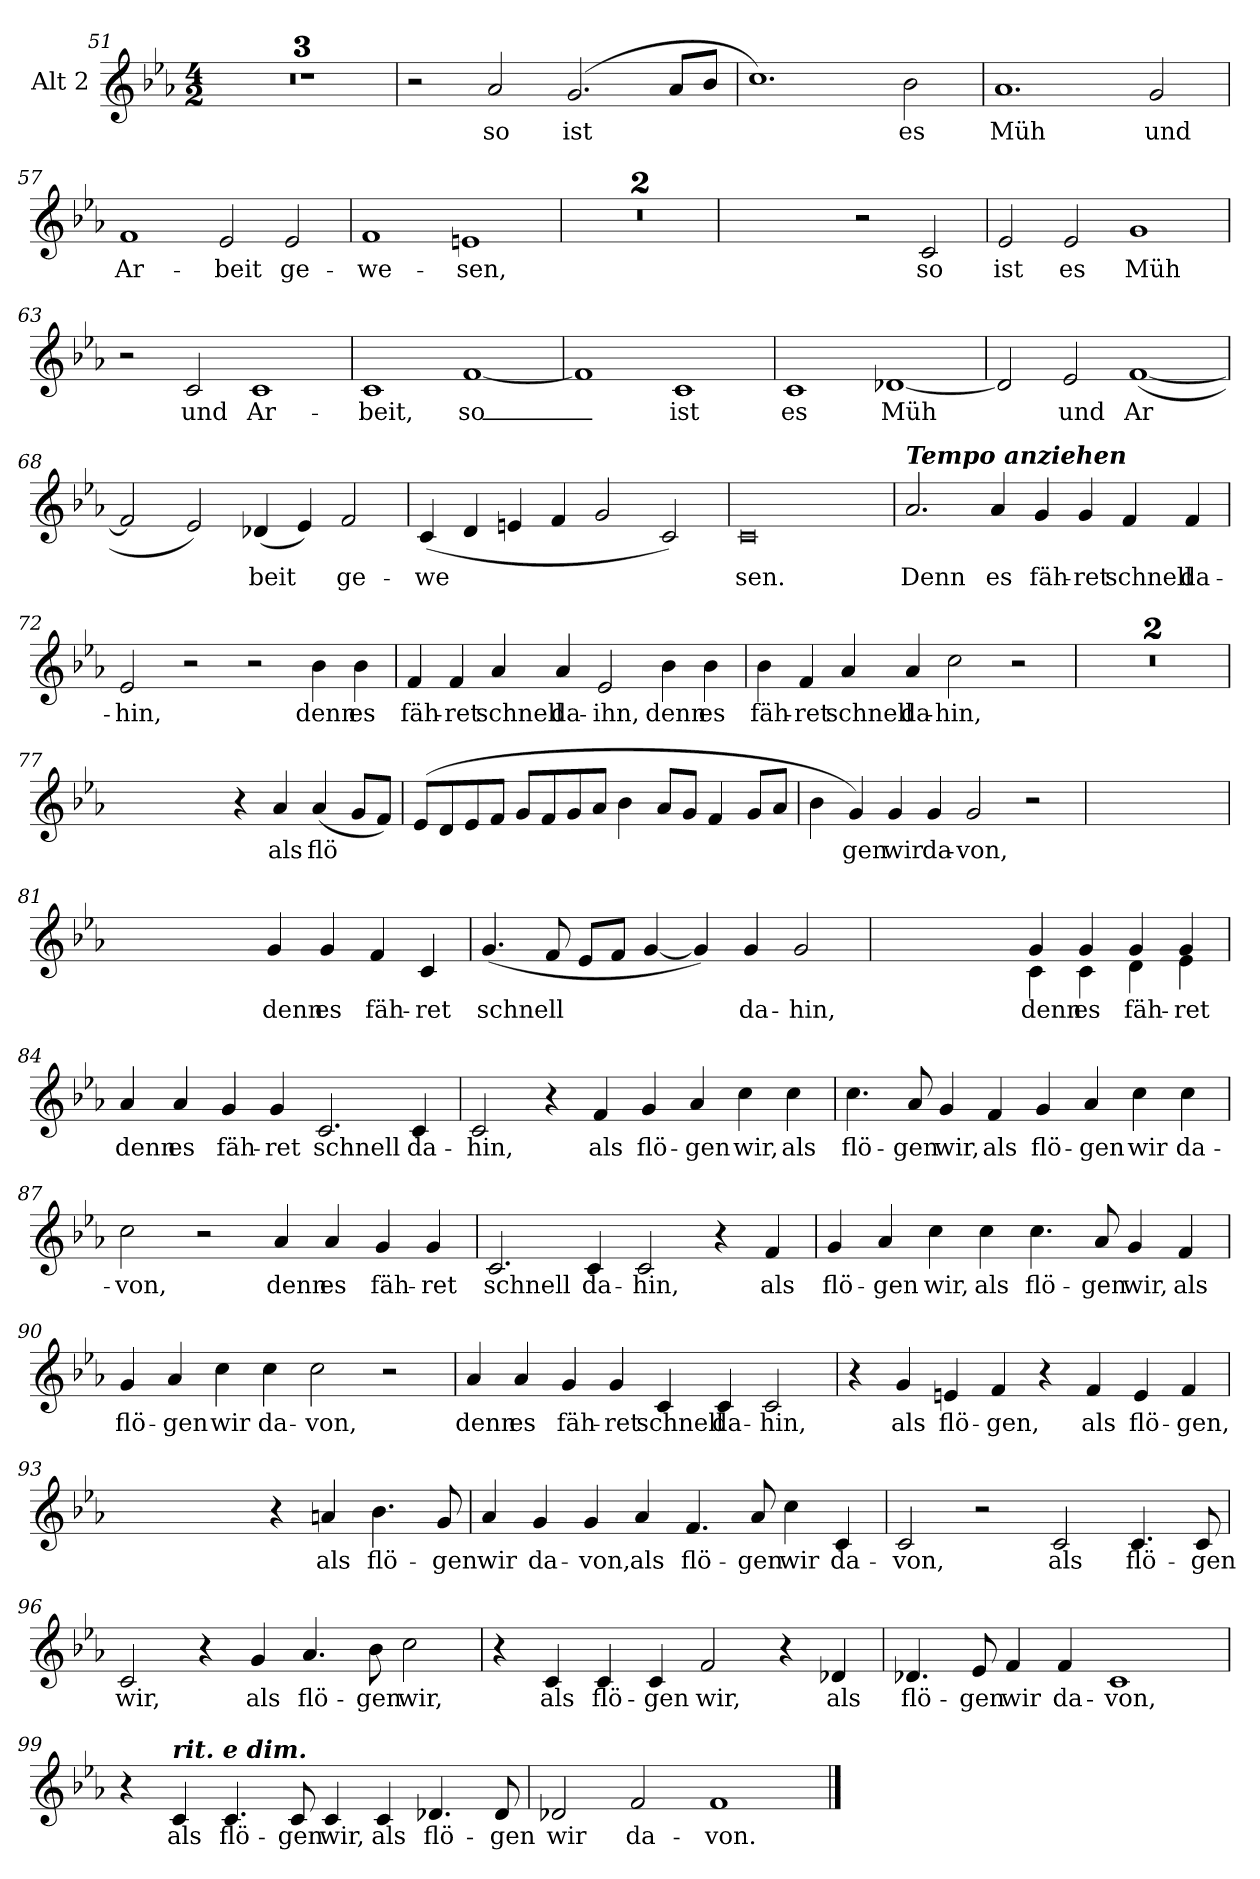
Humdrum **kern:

**kern	**text
*part1	*part1
*staff1	*staff1
*I"Alt 2	*
*I'A 2	*
*clefG2	*
*k[b-e-a-]	*
*M4/2	*
=51	=51
0r	.
=52	=52
0r	.
=53	=53
0r	.
=54	=54
2r	.
!	!LO:LY:b
2a-/	so
!	!LO:LY:b
(2.g/	ist
8a-/L	.
8b-/J	.
=55	=55
1.cc)	.
!	!LO:LY:b
2b-\	es
!!LO:LB:g=z
=56	=56
!	!LO:LY:b
1.a-	Müh
!	!LO:LY:b
2g/	und
=57	=57
!	!LO:LY:b
1f	Ar-
!	!LO:LY:b
2e-/	beit
!	!LO:LY:b
2e-/	ge-
=58	=58
!	!LO:LY:b
1f	we-
!	!LO:LY:b
1en	sen,
!!LO:LB:g=z
=59	=59
0r	.
=60	=60
0r	.
=61	=61
2ryy	.
2ryy	.
2r	.
!	!LO:LY:b
2c/	so
=62	=62
!	!LO:LY:b
2e-/	ist
!	!LO:LY:b
2e-/	es
!	!LO:LY:b
1g	Müh
=63	=63
2r	.
!	!LO:LY:b
2c/	und
!	!LO:LY:b
1c	Ar-
=64	=64
!	!LO:LY:b
1c	beit,
!	!LO:LY:b
[1f	so_-
!!LO:LB:g=z
=65	=65
!	!LO:LY:b
1f]	_
!	!LO:LY:b
1c	ist
!!LO:LB:g=z
=66	=66
!	!LO:LY:b
1c	es
!	!LO:LY:b
[1d-X	Müh
=67	=67
2d-/]	.
!	!LO:LY:b
2e-/	und
!	!LO:LY:b
([1f	Ar
=68	=68
2f/]	.
2e-/)	.
!	!LO:LY:b
(4d-X/	beit
4e-/)	.
!	!LO:LY:b
2f/	ge-
=69	=69
!	!LO:LY:b
(4c/	we
4d/	.
4en/	.
4f/	.
2g/	.
2c/)	.
!!LO:PB:g=z
=70	=70
!	!LO:LY:b
0c	sen.
=71	=71
!LO:TX:a:Bi:t=Tempo anziehen	!
!	!LO:LY:b
2.a-/	Denn
!	!LO:LY:b
4a-/	es
!	!LO:LY:b
4g/	fäh-
!	!LO:LY:b
4g/	ret
!	!LO:LY:b
4f/	schnell
!	!LO:LY:b
4f/	da-
=72	=72
!	!LO:LY:b
2e-/	hin,
2r	.
2r	.
!	!LO:LY:b
4b-\	denn
!	!LO:LY:b
4b-\	es
!!LO:LB:g=z
=73	=73
!	!LO:LY:b
4f/	fäh-
!	!LO:LY:b
4f/	ret
!	!LO:LY:b
4a-/	schnell
!	!LO:LY:b
4a-/	da-
!	!LO:LY:b
2e-/	ihn,
!	!LO:LY:b
4b-\	denn
!	!LO:LY:b
4b-\	es
=74	=74
!	!LO:LY:b
4b-\	fäh-
!	!LO:LY:b
4f/	ret
!	!LO:LY:b
4a-/	schnell
!	!LO:LY:b
4a-/	da-
!	!LO:LY:b
2cc\	hin,
2r	.
=75	=75
0r	.
=76	=76
0r	.
!!LO:LB:g=z
=77	=77
2ryy	.
2ryy	.
4r	.
!	!LO:LY:b
4a-/	als
!	!LO:LY:b
(4a-/	flö
8g/L	.
8f/J)	.
!!LO:LB:g=z
=78	=78
(8e-/L	.
8d/	.
8e-/	.
8f/J	.
8g/L	.
8f/	.
8g/	.
8a-/J	.
4b-\	.
8a-/L	.
8g/J	.
4f/	.
8g/L	.
8a-/J	.
=79	=79
4b-\	.
!	!LO:LY:b
4g/)	gen
!	!LO:LY:b
4g/	wir
!	!LO:LY:b
4g/	da-
!	!LO:LY:b
2g/	von,
2r	.
=80	=80
0ryy	.
!!LO:LB:g=z
=81	=81
2ryy	.
2ryy	.
!	!LO:LY:b
4g/	denn
!	!LO:LY:b
4g/	es
!	!LO:LY:b
4f/	fäh-
!	!LO:LY:b
4c/	ret
=82	=82
!	!LO:LY:b
(4.g/	schnell
8f/	.
8e-/L	.
8f/J	.
[4g/	.
4g/])	.
!	!LO:LY:b
4g/	da-
!	!LO:LY:b
2g/	hin,
=83	=83
*^	*
2ryy	1ryy	.
2ryy	.	.
!	!	!LO:LY:b
4g/	4c\	denn
!	!	!LO:LY:b
4g/	4c\	es
!	!	!LO:LY:b
4g/	4d\	fäh-
!	!	!LO:LY:b
4g/	4e-\	ret
!!LO:LB:g=z	!!
=84	=84	=84
!	!	!LO:LY:b
*v	*v	*
4a-/	denn
!	!LO:LY:b
4a-/	es
!	!LO:LY:b
4g/	fäh-
!	!LO:LY:b
4g/	ret
!	!LO:LY:b
2.c/	schnell
!	!LO:LY:b
4c/	da-
=85	=85
!	!LO:LY:b
2c/	hin,
4r	.
!	!LO:LY:b
4f/	als
!	!LO:LY:b
4g/	flö-
!	!LO:LY:b
4a-/	gen
!	!LO:LY:b
4cc\	wir,
!	!LO:LY:b
4cc\	als
=86	=86
!	!LO:LY:b
4.cc\	flö-
!	!LO:LY:b
8a-/	gen
!	!LO:LY:b
4g/	wir,
!	!LO:LY:b
4f/	als
!	!LO:LY:b
4g/	flö-
!	!LO:LY:b
4a-/	gen
!	!LO:LY:b
4cc\	wir
!	!LO:LY:b
4cc\	da-
!!LO:LB:g=z
=87	=87
!	!LO:LY:b
2cc\	von,
2r	.
!	!LO:LY:b
4a-/	denn
!	!LO:LY:b
4a-/	es
!	!LO:LY:b
4g/	fäh-
!	!LO:LY:b
4g/	ret
=88	=88
!	!LO:LY:b
2.c/	schnell
!	!LO:LY:b
4c/	da-
!	!LO:LY:b
2c/	hin,
4r	.
!	!LO:LY:b
4f/	als
!!LO:LB:g=z
=89	=89
!	!LO:LY:b
4g/	flö-
!	!LO:LY:b
4a-/	gen
!	!LO:LY:b
4cc\	wir,
!	!LO:LY:b
4cc\	als
!	!LO:LY:b
4.cc\	flö-
!	!LO:LY:b
8a-/	gen
!	!LO:LY:b
4g/	wir,
!	!LO:LY:b
4f/	als
=90	=90
!	!LO:LY:b
4g/	flö-
!	!LO:LY:b
4a-/	gen
!	!LO:LY:b
4cc\	wir
!	!LO:LY:b
4cc\	da-
!	!LO:LY:b
2cc\	von,
2r	.
!!LO:LB:g=z
=91	=91
!	!LO:LY:b
4a-/	denn
!	!LO:LY:b
4a-/	es
!	!LO:LY:b
4g/	fäh-
!	!LO:LY:b
4g/	ret
!	!LO:LY:b
4c/	schnell
!	!LO:LY:b
4c/	da-
!	!LO:LY:b
2c/	hin,
=92	=92
4r	.
!	!LO:LY:b
4g/	als
!	!LO:LY:b
4en/	flö-
!	!LO:LY:b
4f/	gen,
4r	.
!	!LO:LY:b
4f/	als
!	!LO:LY:b
4e/	flö-
!	!LO:LY:b
4f/	gen,
!!LO:LB:g=z
=93	=93
2ryy	.
2ryy	.
4r	.
!	!LO:LY:b
4an/	als
!	!LO:LY:b
4.b-\	flö-
!	!LO:LY:b
8g/	gen
=94	=94
!	!LO:LY:b
4a-/	wir
!	!LO:LY:b
4g/	da-
!	!LO:LY:b
4g/	von,
!	!LO:LY:b
4a-/	als
!	!LO:LY:b
4.f/	flö-
!	!LO:LY:b
8a-/	gen
!	!LO:LY:b
4cc\	wir
!	!LO:LY:b
4c/	da-
=95	=95
!	!LO:LY:b
2c/	von,
2r	.
!	!LO:LY:b
2c/	als
!	!LO:LY:b
4.c/	flö-
!	!LO:LY:b
8c/	gen
!!LO:LB:g=z
=96	=96
!	!LO:LY:b
2c/	wir,
4r	.
!	!LO:LY:b
4g/	als
!	!LO:LY:b
4.a-/	flö-
!	!LO:LY:b
8b-\	gen
!	!LO:LY:b
2cc\	wir,
=97	=97
4r	.
!	!LO:LY:b
4c/	als
!	!LO:LY:b
4c/	flö-
!	!LO:LY:b
4c/	gen
!	!LO:LY:b
2f/	wir,
4r	.
!	!LO:LY:b
4d-X/	als
!!LO:LB:g=z
=98	=98
!	!LO:LY:b
4.d-X/	flö-
!	!LO:LY:b
8e-/	gen
!	!LO:LY:b
4f/	wir
!	!LO:LY:b
4f/	da-
!	!LO:LY:b
1c	von,
=99	=99
4r	.
!LO:TX:a:Bi:t=rit. e dim.	!
!	!LO:LY:b
4c/	als
!	!LO:LY:b
4.c/	flö-
!	!LO:LY:b
8c/	gen
!	!LO:LY:b
4c/	wir,
!	!LO:LY:b
4c/	als
!	!LO:LY:b
4.d-X/	flö-
!	!LO:LY:b
8d-/	gen
=100	=100
!	!LO:LY:b
2d-X/	wir
!	!LO:LY:b
2f/	da-
!	!LO:LY:b
1f>	von.
==	==
*-	*-
